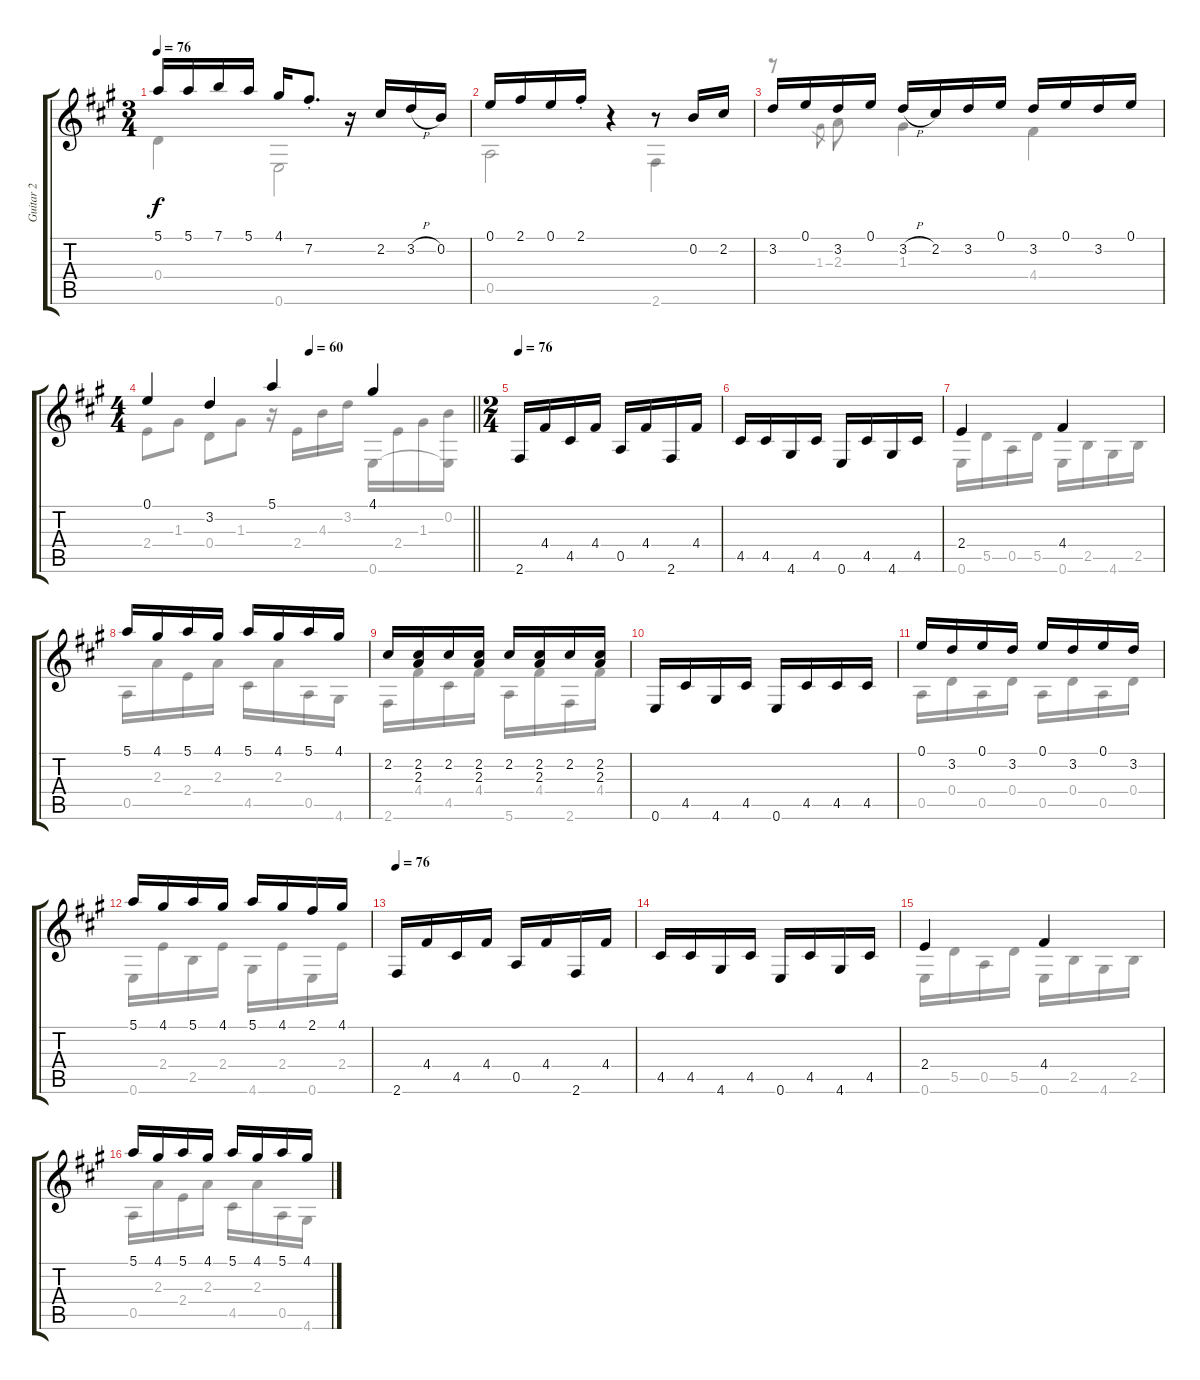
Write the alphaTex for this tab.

\track ("Guitar 2" "Guitar 2") {instrument acousticguitarnylon}
\staff {score tabs}
\tuning (E4 B3 G3 D3 A2 E2) {hide}
\voice
\ts (3 4)
\tempo 76
\clef g2
\ks a
5.1.16{dy f} 5.1.16 7.1.16 5.1.16 4.1.16 7.2{st}.8{d} r.16 2.2.16 3.2{h}.16 0.2.16 |
0.1.16 2.1.16 0.1.16 2.1{st}.16 r.4 r.8 0.2.16 2.2.16 |
3.2.16 0.1.16 3.2.16 0.1.16 3.2{h}.16 2.2.16 3.2.16 0.1.16 3.2.16 0.1.16 3.2.16 0.1.16 |
\ts (4 4)
\tempo (50 0.5)
\tempo (60 0.5)
\barLineRight lightlight
0.1.4 3.2.4 5.1.4 4.1.4 |
\ts (2 4)
\tempo 76
2.6.16{instrument pizzicatostrings} 4.4.16 4.5.16 4.4.16 0.5.16 4.4.16 2.6.16 4.4.16 |
4.5.16 4.5.16 4.6.16 4.5.16 0.6.16 4.5.16 4.6.16 4.5.16 |
2.4.4{instrument acousticguitarnylon} 4.4.4 |
5.1.16 4.1.16 5.1.16 4.1.16 5.1.16 4.1.16 5.1.16 4.1.16 |
2.2.16 (2.2 2.3).16 2.2.16 (2.2 2.3).16 2.2.16 (2.2 2.3).16 2.2.16 (2.2 2.3).16 |
0.6.16{instrument pizzicatostrings} 4.5.16 4.6.16 4.5.16 0.6.16 4.5.16 4.5.16 4.5.16 |
0.1.16{instrument acousticguitarnylon} 3.2.16 0.1.16 3.2.16 0.1.16 3.2.16 0.1.16 3.2.16 |
5.1.16 4.1.16 5.1.16 4.1.16 5.1.16 4.1.16 2.1.16 4.1.16 |
\tempo 76
2.6.16{instrument pizzicatostrings} 4.4.16 4.5.16 4.4.16 0.5.16 4.4.16 2.6.16 4.4.16 |
4.5.16 4.5.16 4.6.16 4.5.16 0.6.16 4.5.16 4.6.16 4.5.16 |
2.4.4{instrument acousticguitarnylon} 4.4.4 |
5.1.16 4.1.16 5.1.16 4.1.16 5.1.16 4.1.16 5.1.16 4.1.16
\voice
\clef g2
\ottava regular
\simile none
\ks a
0.4.4{dy f} 0.6.2 |
0.5.2 2.6.4 |
r.8 1.3.8{gr} 2.3.8 1.3.4 4.4.4 |
\barLineRight lightlight
2.4.8 1.3.8 0.4.8 1.3.8 r.16 2.4.16 4.3.16 3.2.16 0.6.16 2.4.16 1.3.16 (0.2 0.6{t}).16 |
|
|
0.6.16 5.5.16 0.5.16 5.5.16 0.6.16 2.5.16 4.6.16 2.5.16 |
0.5.16 2.3.16 2.4.16 2.3.16 4.5.16 2.3.16 0.5.16 4.6.16 |
2.6.16 4.4.16 4.5.16 4.4.16 5.6.16 4.4.16 2.6.16 4.4.16 |
|
0.5.16 0.4.16 0.5.16 0.4.16 0.5.16 0.4.16 0.5.16 0.4.16 |
0.6.16 2.4.16 2.5.16 2.4.16 4.6.16 2.4.16 0.6.16 2.4.16 |
|
|
0.6.16 5.5.16 0.5.16 5.5.16 0.6.16 2.5.16 4.6.16 2.5.16 |
0.5.16 2.3.16 2.4.16 2.3.16 4.5.16 2.3.16 0.5.16 4.6.16
